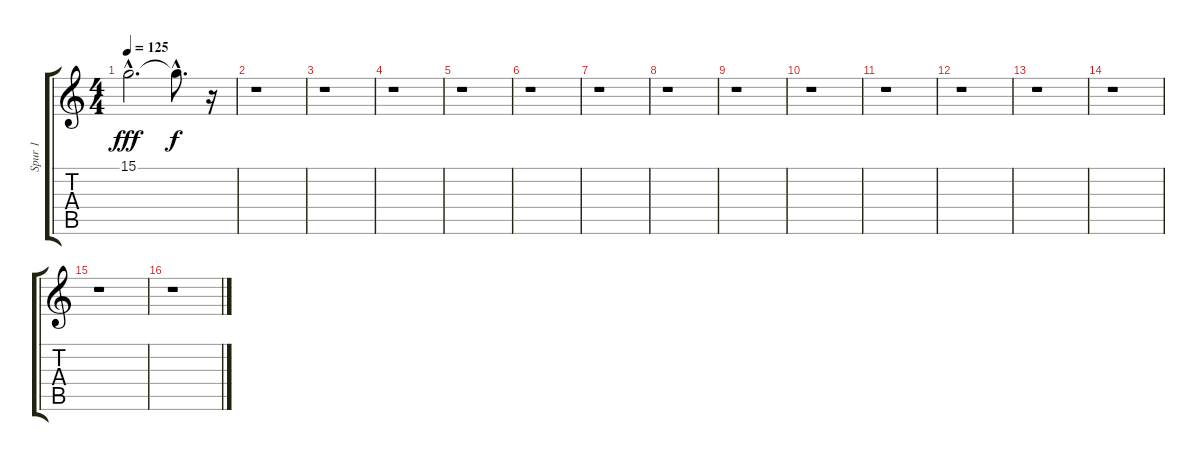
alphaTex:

\track ("Spur 1" "Spur 1") {instrument clarinet}
\staff {score tabs}
\tuning (E4 B3 G3 D3 A2 E2) {hide}
\ts (4 4)
\tempo 125
\clef g2
\ks c
15.1{hac}.2{d dy fff} 15.1{hac t}.8{d dy f} r.16 |
r.1 |
r.1 |
r.1 |
r.1 |
r.1 |
r.1 |
r.1 |
r.1 |
r.1 |
r.1 |
r.1 |
r.1 |
r.1 |
r.1 |
r.1
